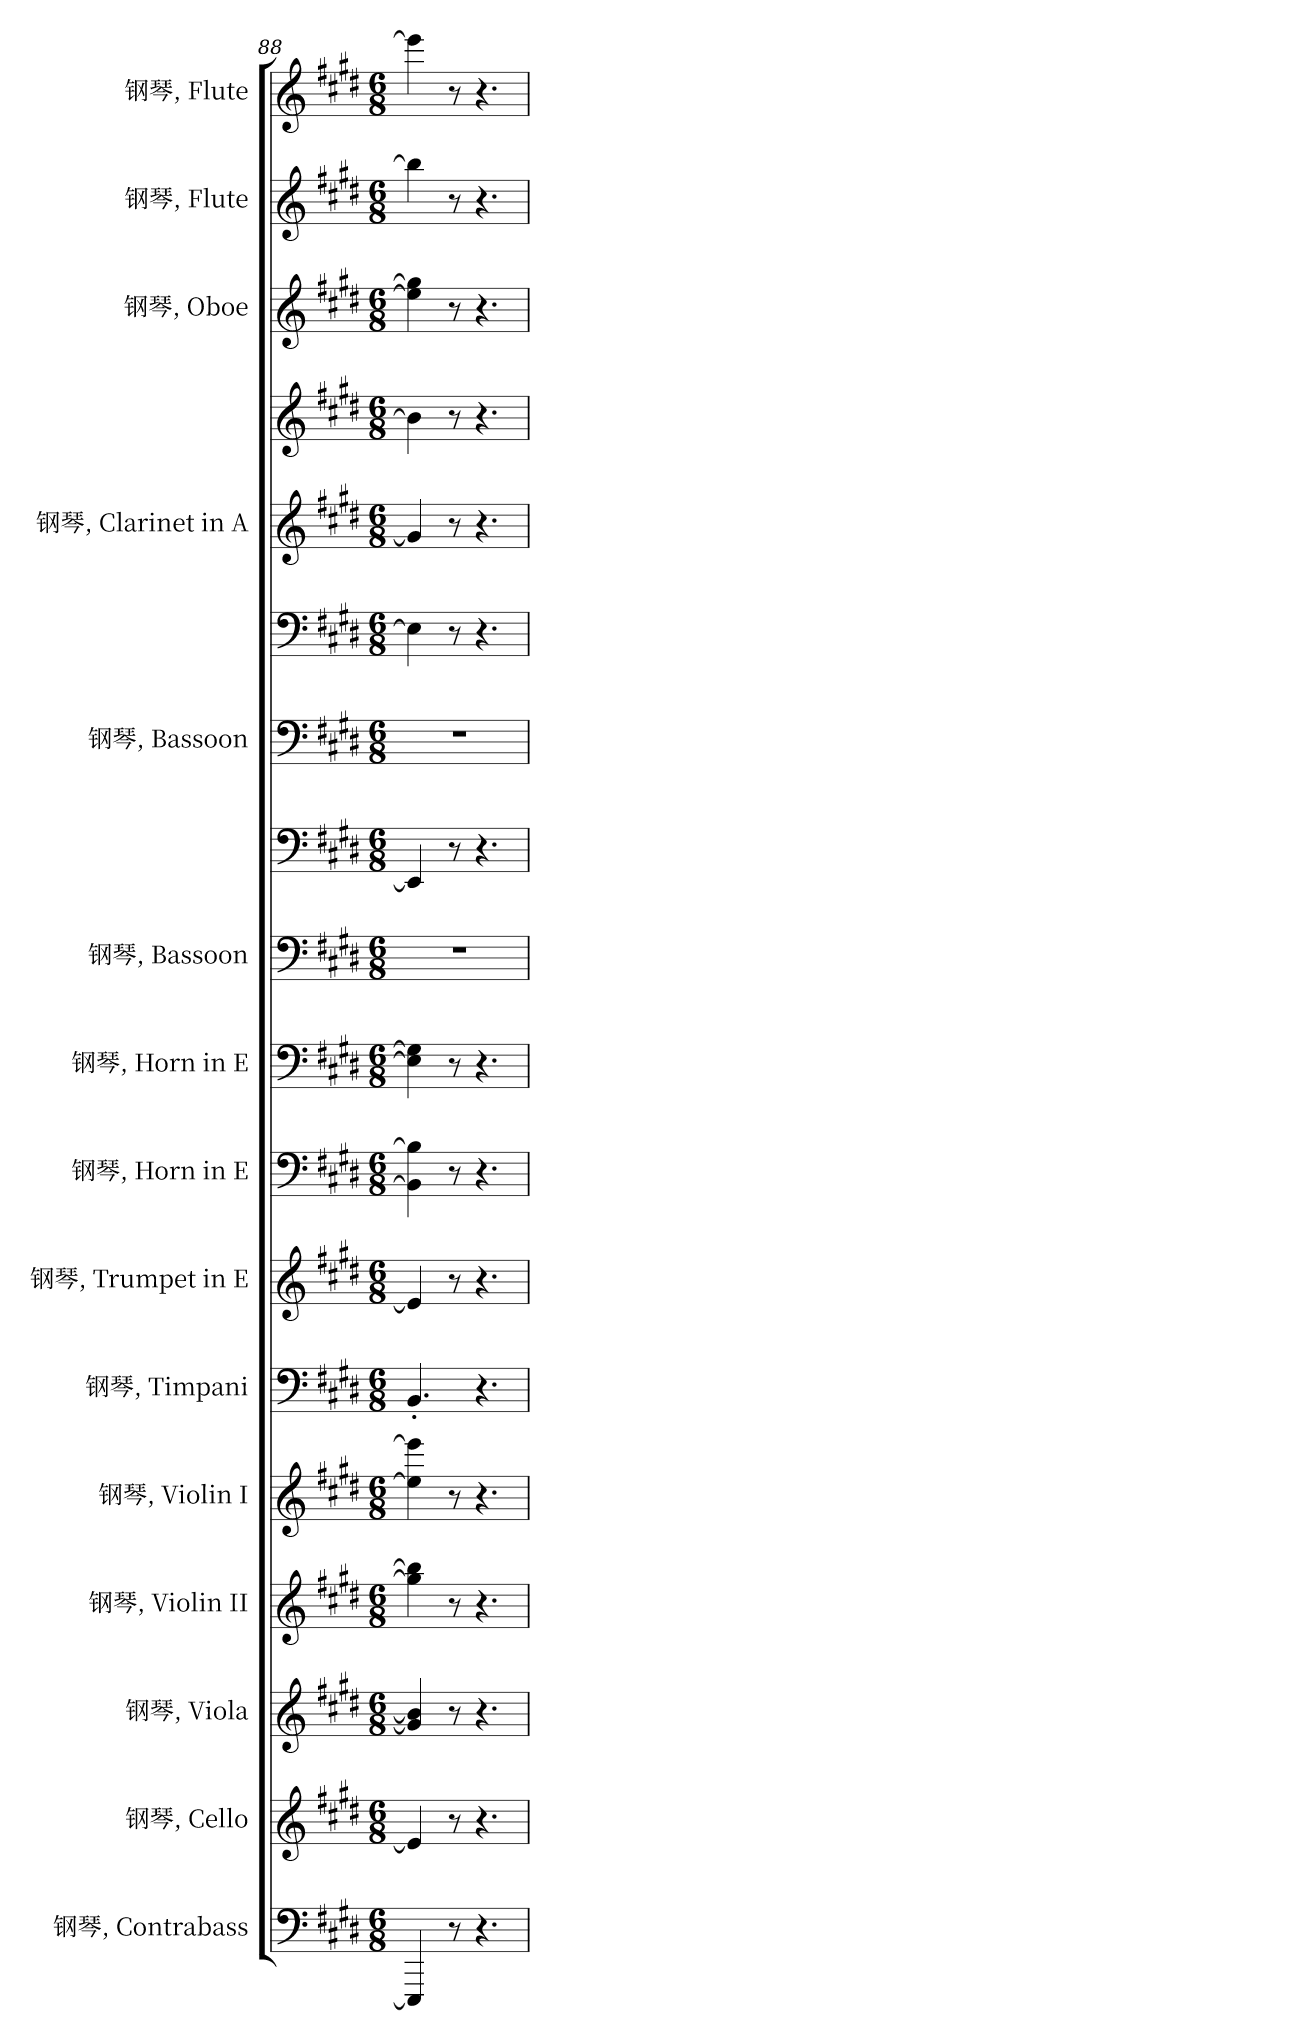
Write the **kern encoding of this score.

**kern	**kern	**kern	**kern	**kern	**kern	**kern	**kern	**kern	**kern	**kern	**kern	**kern	**kern	**kern	**kern	**kern	**kern
*part15	*part14	*part13	*part12	*part11	*part10	*part9	*part8	*part7	*part6	*part6	*part5	*part5	*part4	*part4	*part3	*part2	*part1
*staff18	*staff17	*staff16	*staff15	*staff14	*staff13	*staff12	*staff11	*staff10	*staff9	*staff8	*staff7	*staff6	*staff5	*staff4	*staff3	*staff2	*staff1
*I"钢琴, Contrabass	*I"钢琴, Cello	*I"钢琴, Viola	*I"钢琴, Violin II	*I"钢琴, Violin I	*I"钢琴, Timpani	*I"钢琴, Trumpet in E	*I"钢琴, Horn in E	*I"钢琴, Horn in E	*I"钢琴, Bassoon	*	*I"钢琴, Bassoon	*	*I"钢琴, Clarinet in A	*	*I"钢琴, Oboe	*I"钢琴, Flute	*I"钢琴, Flute
*clefF4	*clefG2	*clefG2	*clefG2	*clefG2	*clefF4	*clefG2	*clefF4	*clefF4	*clefF4	*clefF4	*clefF4	*clefF4	*clefG2	*clefG2	*clefG2	*clefG2	*clefG2
*k[f#c#g#d#]	*k[f#c#g#d#]	*k[f#c#g#d#]	*k[f#c#g#d#]	*k[f#c#g#d#]	*k[f#c#g#d#]	*k[f#c#g#d#]	*k[f#c#g#d#]	*k[f#c#g#d#]	*k[f#c#g#d#]	*k[f#c#g#d#]	*k[f#c#g#d#]	*k[f#c#g#d#]	*k[f#c#g#d#]	*k[f#c#g#d#]	*k[f#c#g#d#]	*k[f#c#g#d#]	*k[f#c#g#d#]
*M6/8	*M6/8	*M6/8	*M6/8	*M6/8	*M6/8	*M6/8	*M6/8	*M6/8	*M6/8	*M6/8	*M6/8	*M6/8	*M6/8	*M6/8	*M6/8	*M6/8	*M6/8
*MM15	*MM15	*MM15	*MM15	*MM15	*MM15	*MM15	*MM15	*MM15	*MM15	*MM15	*MM15	*MM15	*MM15	*MM15	*MM15	*MM15	*MM15
=88	=88	=88	=88	=88	=88	=88	=88	=88	=88	=88	=88	=88	=88	=88	=88	=88	=88
4EEE/]	4e/]	4g#/] 4b/]	4gg#\] 4bb\]	4ee\] 4eee\]	4.BB'/	4e/]	4BB\] 4B\]	4E\] 4G#\]	2.r	4EE/]	2.r	4E\]	4g#/]	4b\]	4ee\] 4gg#\]	4bb\]	4eee\]
*	*	*	*	*	*	*	*	*	*	*	*	*	*	*	*	*	*MM63
8r	8r	8r	8r	8r	.	8r	8r	8r	.	8r	.	8r	8r	8r	8r	8r	8r
4.r	4.r	4.r	4.r	4.r	4.r	4.r	4.r	4.r	.	4.r	.	4.r	4.r	4.r	4.r	4.r	4.r
=	=	=	=	=	=	=	=	=	=	=	=	=	=	=	=	=	=
*-	*-	*-	*-	*-	*-	*-	*-	*-	*-	*-	*-	*-	*-	*-	*-	*-	*-
